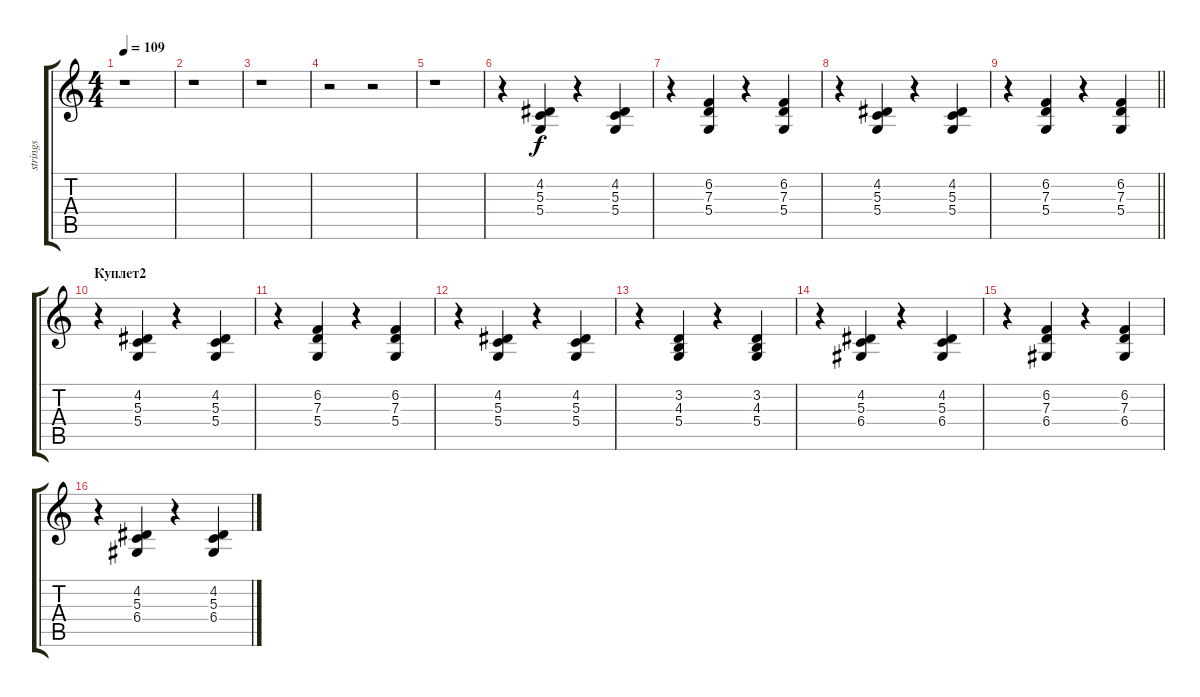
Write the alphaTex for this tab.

\track ("strings" "strings") {instrument tremolostrings}
\staff {score tabs}
\tuning (E4 B3 G3 D3 A2 E2) {hide}
\ts (4 4)
\tempo 109
\clef g2
\ks c
r.1{dy f} |
r.1 |
r.1 |
r.2 r.2 |
r.1 |
r.4 (4.2 5.3 5.4).4 r.4 (4.2 5.3 5.4).4 |
r.4 (6.2 7.3 5.4).4 r.4 (6.2 7.3 5.4).4 |
r.4 (4.2 5.3 5.4).4 r.4 (4.2 5.3 5.4).4 |
\barLineRight lightlight
r.4 (6.2 7.3 5.4).4 r.4 (6.2 7.3 5.4).4 |
\section ("" "Куплет2")
r.4 (4.2 5.3 5.4).4 r.4 (4.2 5.3 5.4).4 |
r.4 (6.2 7.3 5.4).4 r.4 (6.2 7.3 5.4).4 |
r.4 (4.2 5.3 5.4).4 r.4 (4.2 5.3 5.4).4 |
r.4 (3.2 4.3 5.4).4 r.4 (3.2 4.3 5.4).4 |
r.4 (4.2 5.3 6.4).4 r.4 (4.2 5.3 6.4).4 |
r.4 (6.2 7.3 6.4).4 r.4 (6.2 7.3 6.4).4 |
r.4 (4.2 5.3 6.4).4 r.4 (4.2 5.3 6.4).4
